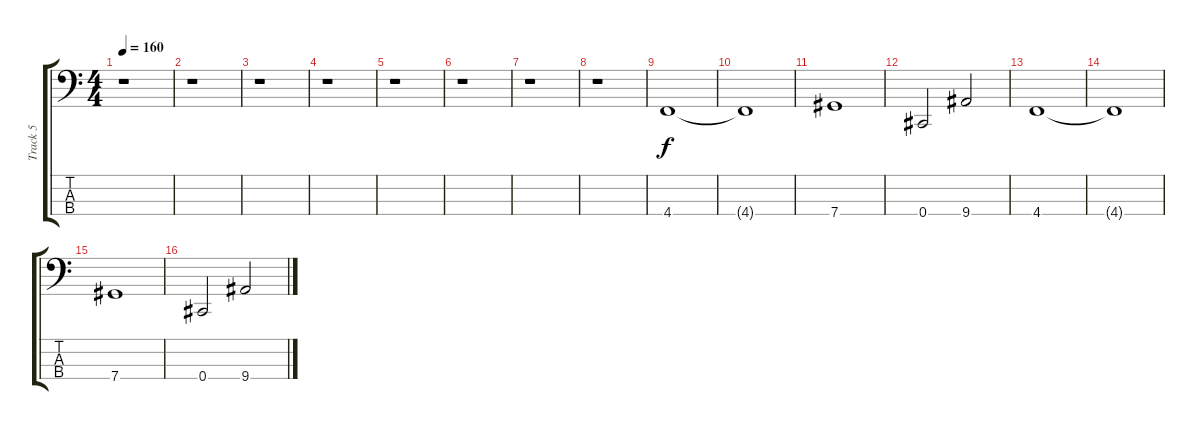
\track ("Track 5" "Track 5") {instrument electricbasspick}
\staff {score tabs}
\tuning (E2 B1 Gb1 Db1) {hide}
\ts (4 4)
\tempo 160
\clef f4
\ks c
r.1{dy f} |
r.1 |
r.1 |
r.1 |
r.1 |
r.1 |
r.1 |
r.1 |
4.4.1 |
4.4{t}.1 |
7.4.1 |
0.4.2 9.4.2 |
4.4.1 |
4.4{t}.1 |
7.4.1 |
0.4.2 9.4.2
